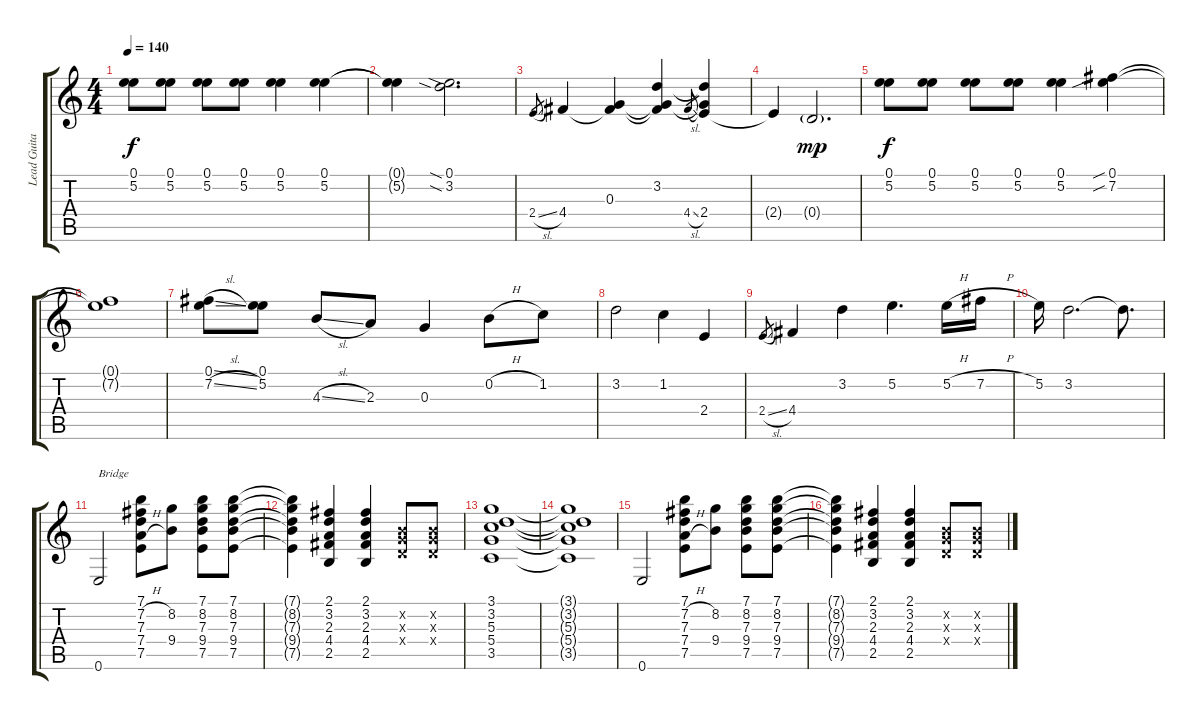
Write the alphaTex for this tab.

\track ("Lead Guitar" "Lead Guita") {instrument acousticguitarsteel}
\staff {score tabs}
\tuning (E4 B3 G3 D3 A2 E2) {hide}
\ts (4 4)
\tempo 140
\clef g2
\ks c
(0.1 5.2).8{dy f} (0.1 5.2).8 (0.1 5.2).8 (0.1 5.2).8 (0.1 5.2).4 (0.1 5.2).4 |
(0.1{t} 5.2{t}).4 (0.1{sia} 3.2{sia}).2{d} |
2.4{sl}.8{gr} 4.4.4 (0.3 4.4{t}).4 (3.2 0.3{t} 4.4{t}).4 4.4{sl}.8{gr} (3.2{t} 0.3{t} 2.4).4 |
2.4{t}.4 0.4{g}.2{d dy mp} |
(0.1 5.2).8{dy f} (0.1 5.2).8 (0.1 5.2).8 (0.1 5.2).8 (0.1 5.2).4 (0.1{sib} 7.2{sib}).4 |
(0.1{t} 7.2{t}).1 |
(0.1{sl} 7.2{sl}).8 (0.1 5.2).8 4.3{sl}.8 2.3.8 0.3.4 0.2{h}.8 1.2.8 |
3.2.2 1.2.4 2.4.4 |
2.4{sl}.8{gr} 4.4.4 3.2.4 5.2.4{d} 5.2{h}.16 7.2{h}.16 |
5.2.16 3.2.2{d} 3.2{t}.8{d} |
0.6.2{txt "Bridge"} (7.1 7.2{h} 7.3 7.4{h} 7.5).8 (8.2 9.4).8 (7.1 8.2 7.3 9.4 7.5).8 (7.1 8.2 7.3 9.4 7.5).8 |
(7.1{t} 8.2{t} 7.3{t} 9.4{t} 7.5{t}).4 (2.1 3.2 2.3 4.4 2.5).4 (2.1 3.2 2.3 4.4 2.5).4 (0.2{x} 0.3{x} 0.4{x}).8 (0.2{x} 0.3{x} 0.4{x}).8 |
(3.1 3.2 5.3 5.4 3.5).1 |
(3.1{t} 3.2{t} 5.3{t} 5.4{t} 3.5{t}).1 |
0.6.2 (7.1 7.2{h} 7.3 7.4{h} 7.5).8 (8.2 9.4).8 (7.1 8.2 7.3 9.4 7.5).8 (7.1 8.2 7.3 9.4 7.5).8 |
(7.1{t} 8.2{t} 7.3{t} 9.4{t} 7.5{t}).4 (2.1 3.2 2.3 4.4 2.5).4 (2.1 3.2 2.3 4.4 2.5).4 (0.2{x} 0.3{x} 0.4{x}).8 (0.2{x} 0.3{x} 0.4{x}).8
